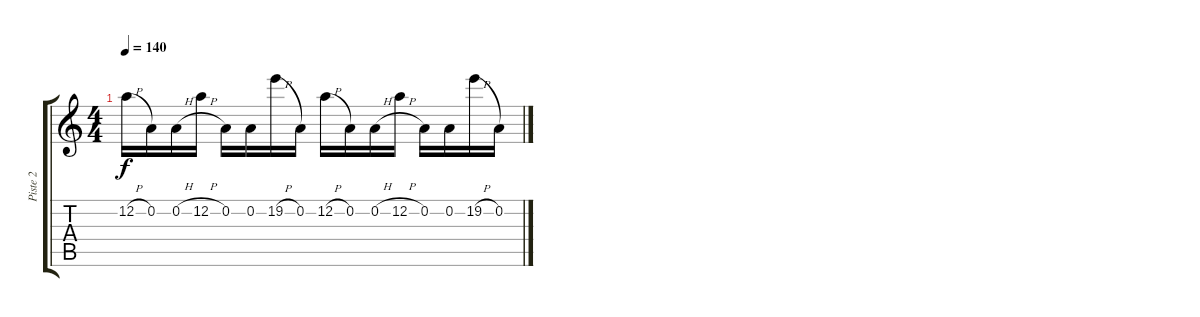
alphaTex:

\track ("Piste 2" "Piste 2") {instrument distortionguitar}
\staff {score tabs}
\tuning (D4 A3 F3 C3 G2 D2) {hide}
\ts (4 4)
\tempo 140
\clef g2
\ks c
12.2{h}.16{dy f} 0.2.16 0.2{h}.16 12.2{h}.16 0.2.16 0.2.16 19.2{h}.16 0.2.16 12.2{h}.16 0.2.16 0.2{h}.16 12.2{h}.16 0.2.16 0.2.16 19.2{h}.16 0.2.16
